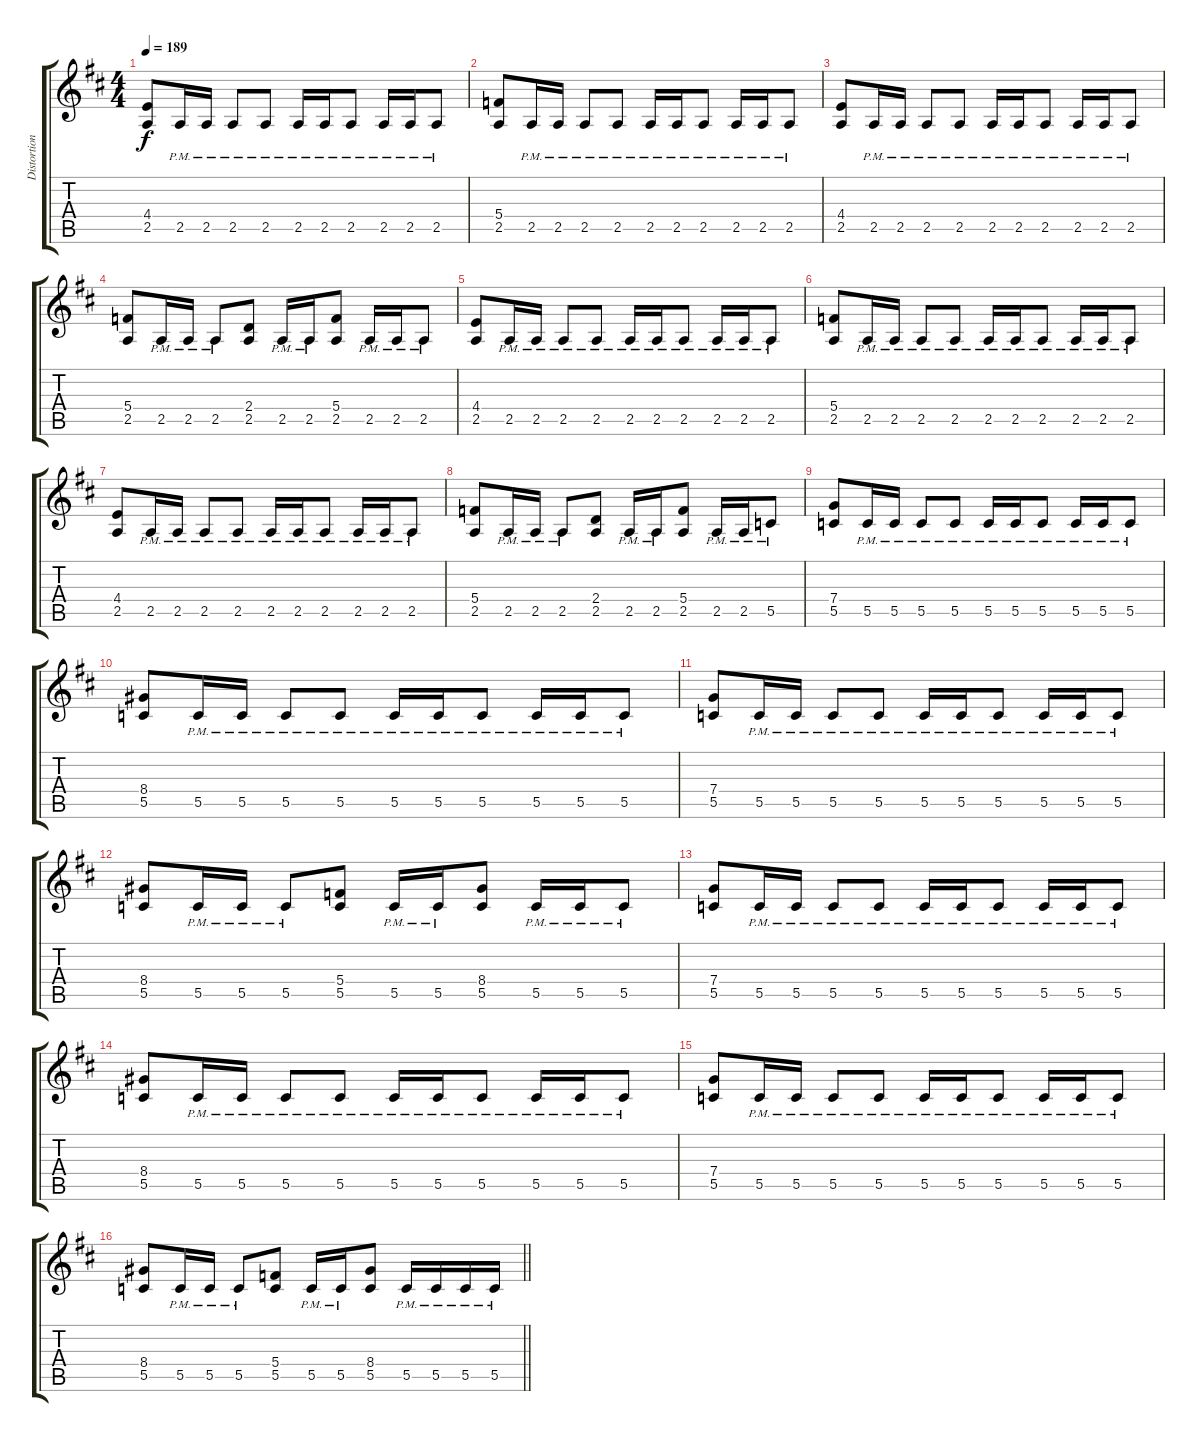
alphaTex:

\track ("Distortion Guitar" "Distortion") {instrument overdrivenguitar}
\staff {score tabs}
\tuning (D4 A3 F3 C3 G2 D2) {hide}
\ts (4 4)
\tempo 189
\clef g2
\ks d
(4.4 2.5).8{dy f} 2.5{pm}.16 2.5{pm}.16 2.5{pm}.8 2.5{pm}.8 2.5{pm}.16 2.5{pm}.16 2.5{pm}.8 2.5{pm}.16 2.5{pm}.16 2.5{pm}.8 |
(5.4 2.5).8 2.5{pm}.16 2.5{pm}.16 2.5{pm}.8 2.5{pm}.8 2.5{pm}.16 2.5{pm}.16 2.5{pm}.8 2.5{pm}.16 2.5{pm}.16 2.5{pm}.8 |
(4.4 2.5).8 2.5{pm}.16 2.5{pm}.16 2.5{pm}.8 2.5{pm}.8 2.5{pm}.16 2.5{pm}.16 2.5{pm}.8 2.5{pm}.16 2.5{pm}.16 2.5{pm}.8 |
(5.4 2.5).8 2.5{pm}.16 2.5{pm}.16 2.5{pm}.8 (2.4 2.5).8 2.5{pm}.16 2.5{pm}.16 (5.4 2.5).8 2.5{pm}.16 2.5{pm}.16 2.5{pm}.8 |
(4.4 2.5).8 2.5{pm}.16 2.5{pm}.16 2.5{pm}.8 2.5{pm}.8 2.5{pm}.16 2.5{pm}.16 2.5{pm}.8 2.5{pm}.16 2.5{pm}.16 2.5{pm}.8 |
(5.4 2.5).8 2.5{pm}.16 2.5{pm}.16 2.5{pm}.8 2.5{pm}.8 2.5{pm}.16 2.5{pm}.16 2.5{pm}.8 2.5{pm}.16 2.5{pm}.16 2.5{pm}.8 |
(4.4 2.5).8 2.5{pm}.16 2.5{pm}.16 2.5{pm}.8 2.5{pm}.8 2.5{pm}.16 2.5{pm}.16 2.5{pm}.8 2.5{pm}.16 2.5{pm}.16 2.5{pm}.8 |
(5.4 2.5).8 2.5{pm}.16 2.5{pm}.16 2.5{pm}.8 (2.4 2.5).8 2.5{pm}.16 2.5{pm}.16 (5.4 2.5).8 2.5{pm}.16 2.5{pm}.16 5.5{pm}.8 |
(7.4 5.5).8 5.5{pm}.16 5.5{pm}.16 5.5{pm}.8 5.5{pm}.8 5.5{pm}.16 5.5{pm}.16 5.5{pm}.8 5.5{pm}.16 5.5{pm}.16 5.5{pm}.8 |
(8.4 5.5).8 5.5{pm}.16 5.5{pm}.16 5.5{pm}.8 5.5{pm}.8 5.5{pm}.16 5.5{pm}.16 5.5{pm}.8 5.5{pm}.16 5.5{pm}.16 5.5{pm}.8 |
(7.4 5.5).8 5.5{pm}.16 5.5{pm}.16 5.5{pm}.8 5.5{pm}.8 5.5{pm}.16 5.5{pm}.16 5.5{pm}.8 5.5{pm}.16 5.5{pm}.16 5.5{pm}.8 |
(8.4 5.5).8 5.5{pm}.16 5.5{pm}.16 5.5{pm}.8 (5.4 5.5).8 5.5{pm}.16 5.5{pm}.16 (8.4 5.5).8 5.5{pm}.16 5.5{pm}.16 5.5{pm}.8 |
(7.4 5.5).8 5.5{pm}.16 5.5{pm}.16 5.5{pm}.8 5.5{pm}.8 5.5{pm}.16 5.5{pm}.16 5.5{pm}.8 5.5{pm}.16 5.5{pm}.16 5.5{pm}.8 |
(8.4 5.5).8 5.5{pm}.16 5.5{pm}.16 5.5{pm}.8 5.5{pm}.8 5.5{pm}.16 5.5{pm}.16 5.5{pm}.8 5.5{pm}.16 5.5{pm}.16 5.5{pm}.8 |
(7.4 5.5).8 5.5{pm}.16 5.5{pm}.16 5.5{pm}.8 5.5{pm}.8 5.5{pm}.16 5.5{pm}.16 5.5{pm}.8 5.5{pm}.16 5.5{pm}.16 5.5{pm}.8 |
\barLineRight lightlight
(8.4 5.5).8 5.5{pm}.16 5.5{pm}.16 5.5{pm}.8 (5.4 5.5).8 5.5{pm}.16 5.5{pm}.16 (8.4 5.5).8 5.5{pm}.16 5.5{pm}.16 5.5{pm}.16 5.5{pm}.16
